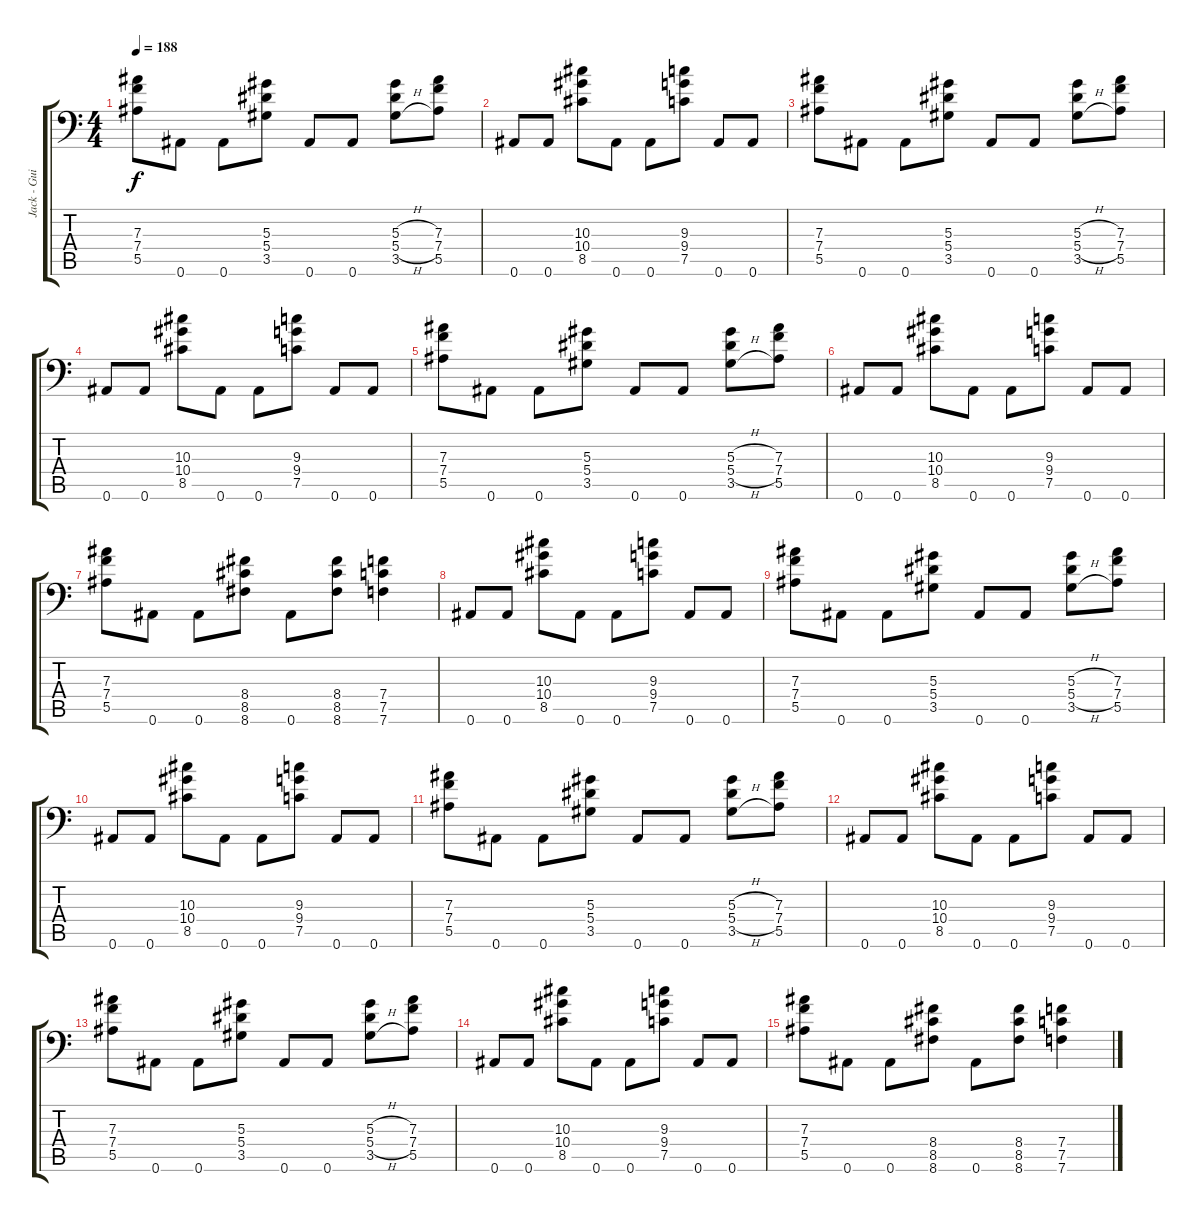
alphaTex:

\track ("Jack - Guitar" "Jack - Gui") {instrument distortionguitar}
\staff {score tabs}
\tuning (C4 G3 Eb3 Bb2 F2 Bb1) {hide}
\ts (4 4)
\tempo 188
\clef f4
\ks c
(7.3 7.4 5.5).8{dy f} 0.6.8 0.6.8 (5.3 5.4 3.5).8 0.6.8 0.6.8 (5.3{h} 5.4{h} 3.5{h}).8 (7.3 7.4 5.5).8 |
0.6.8 0.6.8 (10.3 10.4 8.5).8 0.6.8 0.6.8 (9.3 9.4 7.5).8 0.6.8 0.6.8 |
(7.3 7.4 5.5).8 0.6.8 0.6.8 (5.3 5.4 3.5).8 0.6.8 0.6.8 (5.3{h} 5.4{h} 3.5{h}).8 (7.3 7.4 5.5).8 |
0.6.8 0.6.8 (10.3 10.4 8.5).8 0.6.8 0.6.8 (9.3 9.4 7.5).8 0.6.8 0.6.8 |
(7.3 7.4 5.5).8 0.6.8 0.6.8 (5.3 5.4 3.5).8 0.6.8 0.6.8 (5.3{h} 5.4{h} 3.5{h}).8 (7.3 7.4 5.5).8 |
0.6.8 0.6.8 (10.3 10.4 8.5).8 0.6.8 0.6.8 (9.3 9.4 7.5).8 0.6.8 0.6.8 |
(7.3 7.4 5.5).8 0.6.8 0.6.8 (8.4 8.5 8.6).8 0.6.8 (8.4 8.5 8.6).8 (7.4 7.5 7.6).4 |
0.6.8 0.6.8 (10.3 10.4 8.5).8 0.6.8 0.6.8 (9.3 9.4 7.5).8 0.6.8 0.6.8 |
(7.3 7.4 5.5).8 0.6.8 0.6.8 (5.3 5.4 3.5).8 0.6.8 0.6.8 (5.3{h} 5.4{h} 3.5{h}).8 (7.3 7.4 5.5).8 |
0.6.8 0.6.8 (10.3 10.4 8.5).8 0.6.8 0.6.8 (9.3 9.4 7.5).8 0.6.8 0.6.8 |
(7.3 7.4 5.5).8 0.6.8 0.6.8 (5.3 5.4 3.5).8 0.6.8 0.6.8 (5.3{h} 5.4{h} 3.5{h}).8 (7.3 7.4 5.5).8 |
0.6.8 0.6.8 (10.3 10.4 8.5).8 0.6.8 0.6.8 (9.3 9.4 7.5).8 0.6.8 0.6.8 |
(7.3 7.4 5.5).8 0.6.8 0.6.8 (5.3 5.4 3.5).8 0.6.8 0.6.8 (5.3{h} 5.4{h} 3.5{h}).8 (7.3 7.4 5.5).8 |
0.6.8 0.6.8 (10.3 10.4 8.5).8 0.6.8 0.6.8 (9.3 9.4 7.5).8 0.6.8 0.6.8 |
(7.3 7.4 5.5).8 0.6.8 0.6.8 (8.4 8.5 8.6).8 0.6.8 (8.4 8.5 8.6).8 (7.4 7.5 7.6).4
